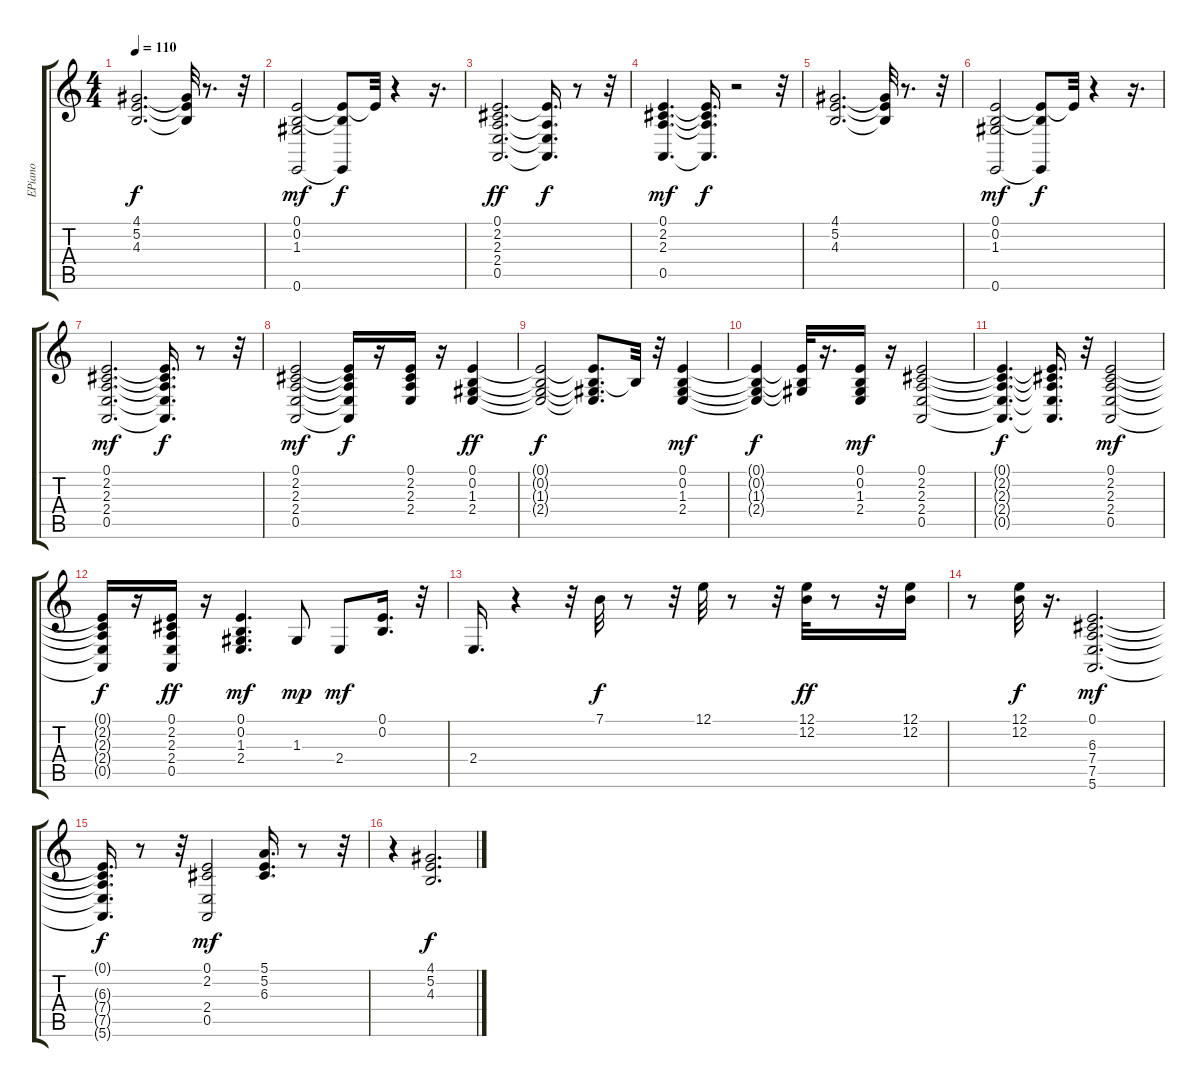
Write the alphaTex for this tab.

\track ("EPiano" "EPiano") {instrument electricpiano2}
\staff {score tabs}
\tuning (E4 B3 G3 D3 A2 E2) {hide}
\ts (4 4)
\tempo 110
\clef g2
\ks c
(4.1 5.2 4.3).2{d dy f} (4.1{t} 5.2{t} 4.3{t}).32 r.8{d} r.32 |
(0.1 0.2 1.3 0.6).2{dy mf} (0.1{t} 0.2{t} 0.6{t}).8{dy f} 0.1{t}.32 r.4 r.16{d} |
(0.1 2.2 2.3 2.4 0.5).2{d dy ff} (0.1{t} 2.3{t} 2.4{t} 0.5{t}).16{d dy f} r.8 r.32 |
(0.1 2.2 2.3 0.5).4{d dy mf} (0.1{t} 2.2{t} 2.3{t} 0.5{t}).16{d dy f} r.2 r.32 |
(4.1 5.2 4.3).2{d} (4.1{t} 5.2{t} 4.3{t}).32 r.8{d} r.32 |
(0.1 0.2 1.3 0.6).2{dy mf} (0.1{t} 0.2{t} 0.6{t}).8{dy f} 0.1{t}.32 r.4 r.16{d} |
(0.1 2.2 2.3 2.4 0.5).2{d dy mf} (0.1{t} 2.2{t} 2.3{t} 2.4{t} 0.5{t}).16{d dy f} r.8 r.32 |
(0.1 2.2 2.3 2.4 0.5).2{dy mf} (0.1{t} 2.2{t} 2.3{t} 2.4{t} 0.5{t}).16{dy f} r.16 (0.1 2.2 2.3 2.4).16 r.16 (0.1 0.2 1.3 2.4).4{dy ff} |
(0.1{t} 0.2{t} 1.3{t} 2.4{t}).2{dy f} (0.1{t} 0.2{t} 1.3{t} 2.4{t}).8{d} 0.2{t}.32 r.32 (0.1 0.2 1.3 2.4).4{dy mf} |
(0.1{t} 0.2{t} 1.3{t} 2.4{t}).4{dy f} (0.1{t} 0.2{t} 1.3{t}).32 r.16{d} (0.1 0.2 1.3 2.4).16{dy mf} r.16 (0.1 2.2 2.3 2.4 0.5).2 |
(0.1{t} 2.2{t} 2.3{t} 2.4{t} 0.5{t}).4{d dy f} (0.1{t} 2.2{t} 2.3{t} 2.4{t} 0.5{t}).16{d} r.32 (0.1 2.2 2.3 2.4 0.5).2{dy mf} |
(0.1{t} 2.2{t} 2.3{t} 2.4{t} 0.5{t}).16{dy f} r.16 (0.1 2.2 2.3 2.4 0.5).16{dy ff} r.16 (0.1 0.2 1.3 2.4).4{d dy mf} 1.3.8{dy mp} 2.4.8{dy mf} (0.1 0.2).16{d} r.32 |
2.4.16{d} r.4 r.32 7.1.32{dy f} r.8 r.32 12.1.32 r.8 r.32 (12.1 12.2).32{dy ff} r.8 r.32 (12.1 12.2).16 |
r.8 (12.1 12.2).32{dy f} r.16{d} (0.1 6.3 7.4 7.5 5.6).2{d dy mf} |
(0.1{t} 6.3{t} 7.4{t} 7.5{t} 5.6{t}).16{d dy f} r.8 r.32 (0.1 2.2 2.4 0.5).2{dy mf} (5.1 5.2 6.3).16{d} r.8 r.32 |
r.4 (4.1 5.2 4.3).2{d dy f}
